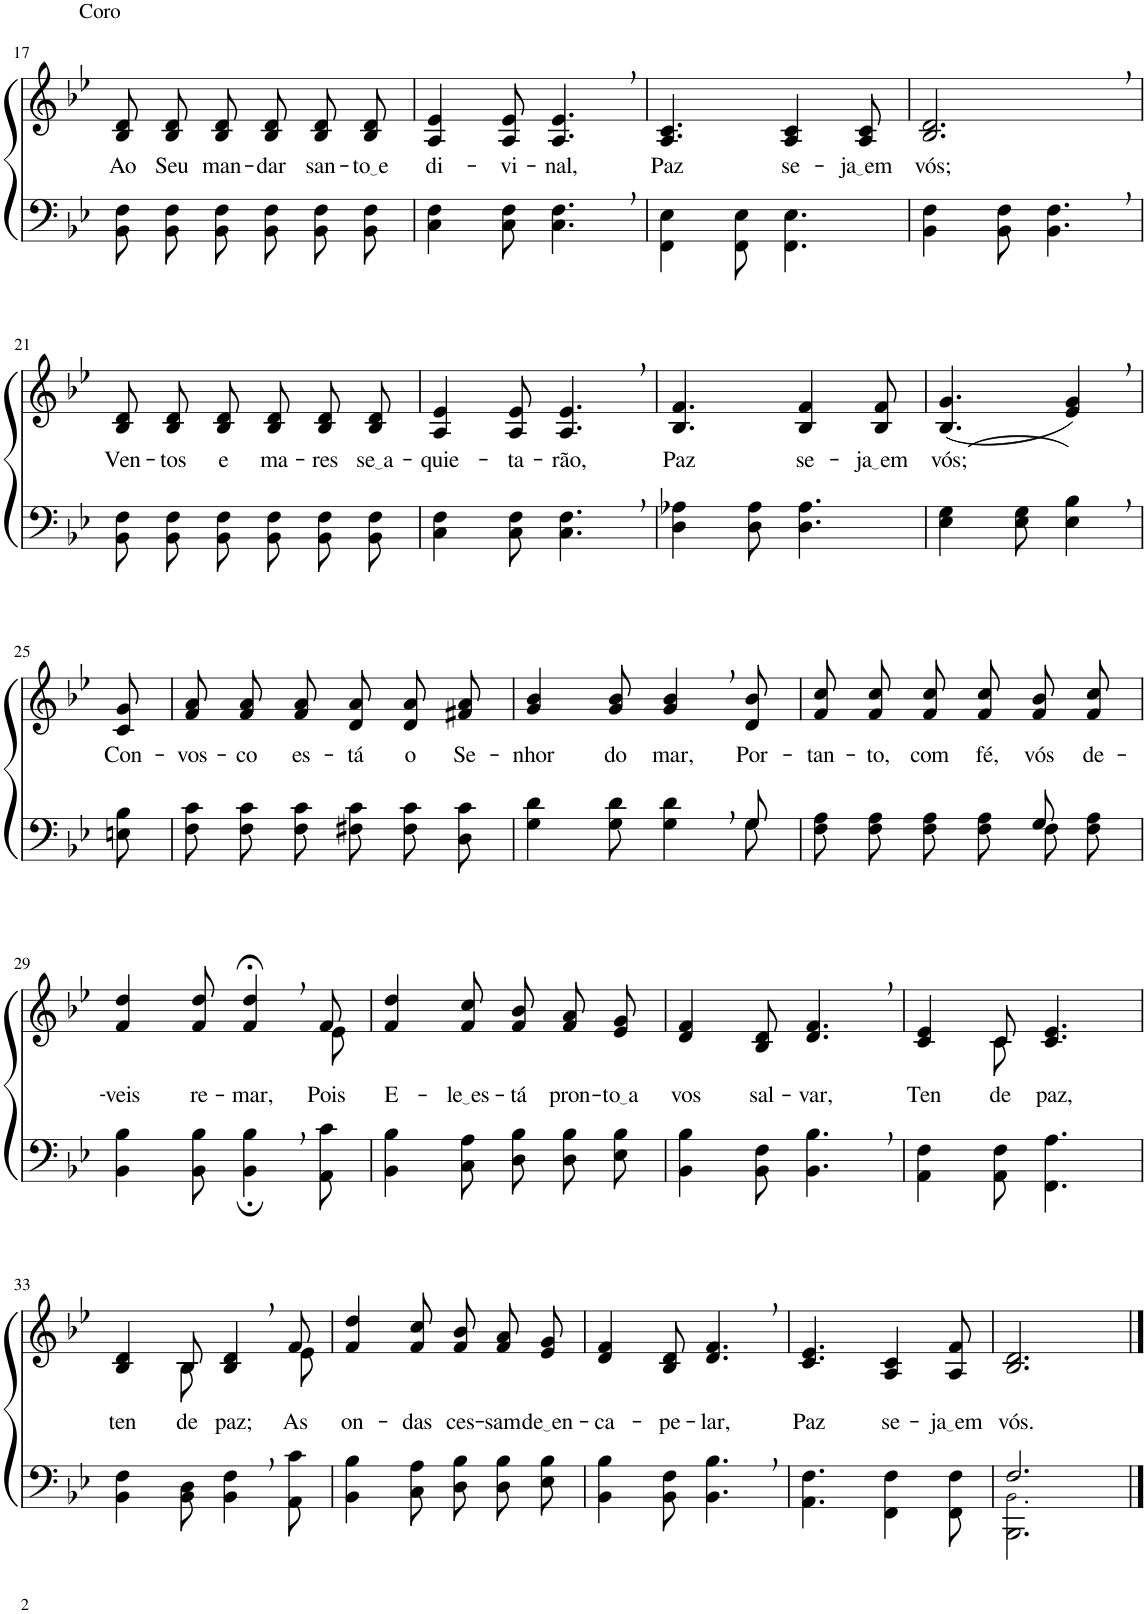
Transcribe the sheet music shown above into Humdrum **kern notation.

**kern	**kern	**text
*part2	*part1	*part1
*staff2	*staff1	*staff1
*I"Parte III e IV	*I"Parte I e II	*
!!LO:PB:g=z
*clefF4	*clefG2	*
*Trd-1c-2	*Trd-1c-2	*
*k[b-e-]	*k[b-e-]	*
*M6/8	*M6/8	*
=17	=17	=17
!	!LO:TX:a:t=Coro	!
!	!	!LO:LY:b
8BB-\ 8F\L	8B-/ 8d/L	Ao
!	!	!LO:LY:b
8BB-\ 8F\	8B-/ 8d/	Seu
!	!	!LO:LY:b
8BB-\ 8F\J	8B-/ 8d/J	man-
!	!	!LO:LY:b
8BB-\ 8F\L	8B-/ 8d/L	-dar
!	!	!LO:LY:b
8BB-\ 8F\	8B-/ 8d/	san-
!	!	!LO:LY:b
8BB-\ 8F\J	8B-/ 8d/J	to e
=18	=18	=18
!	!	!LO:LY:b
4C\ 4F\	4A/ 4e-/	di-
!	!	!LO:LY:b
8C\ 8F\	8A/ 8e-/	-vi-
!	!	!LO:LY:b
4.C\, 4.F\,	4.A/, 4.e-/,	-nal,
=19	=19	=19
!	!	!LO:LY:b
4FF\ 4E-\	4.A/ 4.c/	Paz
8FF\ 8E-\	.	.
!	!	!LO:LY:b
4.FF\ 4.E-\	4A/ 4c/	se-
!	!	!LO:LY:b
.	8A/ 8c/	ja em
=20	=20	=20
!	!	!LO:LY:b
4BB-\ 4F\	2.B-/, 2.d/,	vós;
8BB-\ 8F\	.	.
4.BB-\, 4.F\,	.	.
!!LO:LB:g=z
=21	=21	=21
!	!	!LO:LY:b
8BB-\ 8F\L	8B-/ 8d/L	Ven-
!	!	!LO:LY:b
8BB-\ 8F\	8B-/ 8d/	-tos
!	!	!LO:LY:b
8BB-\ 8F\J	8B-/ 8d/J	e
!	!	!LO:LY:b
8BB-\ 8F\L	8B-/ 8d/L	ma-
!	!	!LO:LY:b
8BB-\ 8F\	8B-/ 8d/	-res
!	!	!LO:LY:b
8BB-\ 8F\J	8B-/ 8d/J	se a
=22	=22	=22
!	!	!LO:LY:b
4C\ 4F\	4A/ 4e-/	-quie-
!	!	!LO:LY:b
8C\ 8F\	8A/ 8e-/	-ta-
!	!	!LO:LY:b
4.C\, 4.F\,	4.A/, 4.e-/,	-rão,
=23	=23	=23
!	!	!LO:LY:b
4D\ 4A-X\	4.B-/ 4.f/	Paz
8D\ 8A-\	.	.
!	!	!LO:LY:b
4.D\ 4.A-\	4B-/ 4f/	se-
!	!	!LO:LY:b
.	8B-/ 8f/	ja em
=24	=24	=24
!	!	!LO:LY:b
4E-\ 4G\	(4.B-/ [4.g/	vós;
8E-\ 8G\	.	.
4E-\, 4B-\,	4e-/, 4g/],)	.
!!LO:LB:g=z
=25	=25	=25
!	!	!LO:LY:b
8En\ 8B-\	8c/ 8g/	Con-
=26	=26	=26
!	!	!LO:LY:b
8F\ 8c\L	8f/ 8a/L	-vos-
!	!	!LO:LY:b
8F\ 8c\	8f/ 8a/	-co
!	!	!LO:LY:b
8F\ 8c\J	8f/ 8a/J	es-
!	!	!LO:LY:b
8F#X\ 8c\L	8d/ 8a/L	-tá
!	!	!LO:LY:b
8F#\ 8c\	8d/ 8a/	o
!	!	!LO:LY:b
8D\ 8c\J	8f#X/ 8a/J	Se-
=27	=27	=27
*^	*	*
!	!	!	!LO:LY:b
4G\ 4d\	8ryy	4g/ 4b-/	-nhor
!	!	!	!LO:LY:b
*v	*v	*	*
8G\ 8d\	8g/ 8b-/	do
!	!	!LO:LY:b
4G\, 4d\,	4g/, 4b-/,	mar,
*^	*	*
!	!	!	!LO:LY:b
8G\	8G/	8d/ 8b-/	Por-
=28	=28	=28	=28
!	!	!	!LO:LY:b
2ryy	8F\ 8A\L	8f/ 8cc/L	-tan-
!	!	!	!LO:LY:b
.	8F\ 8A\	8f/ 8cc/	-to,
!	!	!	!LO:LY:b
.	8F\ 8A\J	8f/ 8cc/J	com
!	!	!	!LO:LY:b
.	8F\ 8A\L	8f/ 8cc/L	fé,
!	!	!	!LO:LY:b
8G/	8F\	8f/ 8b-/	vós
!	!	!	!LO:LY:b
8ryy	8F\ 8A\J	8f/ 8cc/J	de-
!!LO:LB:g=z
=29	=29	=29	=29
!	!	!	!LO:LY:b
*v	*v	*^	*
4BB-\ 4B-\	4f/ 4dd/	8ryy	-veis
!	!	!	!LO:LY:b
*	*v	*v	*
8BB-\ 8B-\	8f/ 8dd/	re-
!	!	!LO:LY:b
4BB-\;, 4B-\;,	4f/;<, 4dd/;<,	-mar,
*	*^	*
!	!	!	!LO:LY:b
8AA\ 8c\	8f/	8e-\	Pois
=30	=30	=30	=30
!	!	!	!LO:LY:b
*	*v	*v	*
4BB-\ 4B-\	4f/ 4dd/	E-
!	!	!LO:LY:b
8C\ 8A\	8f/ 8cc/	le es
!	!	!LO:LY:b
8D\ 8B-\L	8f/ 8b-/L	-tá
!	!	!LO:LY:b
8D\ 8B-\	8f/ 8a/	pron-
!	!	!LO:LY:b
8E-\ 8B-\J	8e-/ 8g/J	to a
=31	=31	=31
!	!	!LO:LY:b
4BB-\ 4B-\	4d/ 4f/	vos
!	!	!LO:LY:b
8BB-\ 8F\	8B-/ 8d/	sal-
!	!	!LO:LY:b
4.BB-\, 4.B-\,	4.d/, 4.f/,	-var,
=32	=32	=32
!	!	!LO:LY:b
*	*^	*
4AA\ 4F\	4c/ 4e-/	4ryy	Ten-
!	!	!	!LO:LY:b
8AA\ 8F\	8c/	8c\	-de
!	!	!	!LO:LY:b
4.FF\ 4.A\	4.c/ 4.e-/	4.ryy	paz,
!!LO:LB:g=z	!!
=33	=33	=33	=33
!	!	!	!LO:LY:b
4BB-\ 4F\	4ryy	4B-/ 4d/	ten-
!	!	!	!LO:LY:b
8BB-\ 8D\	8B-\	8B-/	-de
!	!	!	!LO:LY:b
4BB-\, 4F\,	4ryy	4B-/ 4d/	paz;
!	!	!	!LO:LY:b
8AA\ 8c\	8e-\	8f/	As
=34	=34	=34	=34
!	!	!	!LO:LY:b
*	*v	*v	*
4BB-\ 4B-\	4f/ 4dd/	on-
!	!	!LO:LY:b
8C\ 8A\	8f/ 8cc/	-das
!	!	!LO:LY:b
8D\ 8B-\L	8f/ 8b-/L	ces-
!	!	!LO:LY:b
8D\ 8B-\	8f/ 8a/	-sam
!	!	!LO:LY:b
8E-\ 8B-\J	8e-/ 8g/J	de en
=35	=35	=35
!	!	!LO:LY:b
4BB-\ 4B-\	4d/ 4f/	-ca-
!	!	!LO:LY:b
8BB-\ 8F\	8B-/ 8d/	-pe-
!	!	!LO:LY:b
4.BB-\, 4.B-\,	4.d/, 4.f/,	-lar,
=36	=36	=36
!	!	!LO:LY:b
4.AA\ 4.F\	4.c/ 4.e-/	Paz
!	!	!LO:LY:b
4FF\ 4F\	4A/ 4c/	se-
!	!	!LO:LY:b
8FF\ 8F\	8A/ 8f/	ja em
=37	=37	=37
*^	*	*
*	*^	*	*
!	!	!	!	!LO:LY:b
2.F/	2.BBB-\ 2.BB-!\	2.ryy	2.B-/ 2.d/	vós.
*v	*v	*v	*	*
==	==	==
*-	*-	*-
